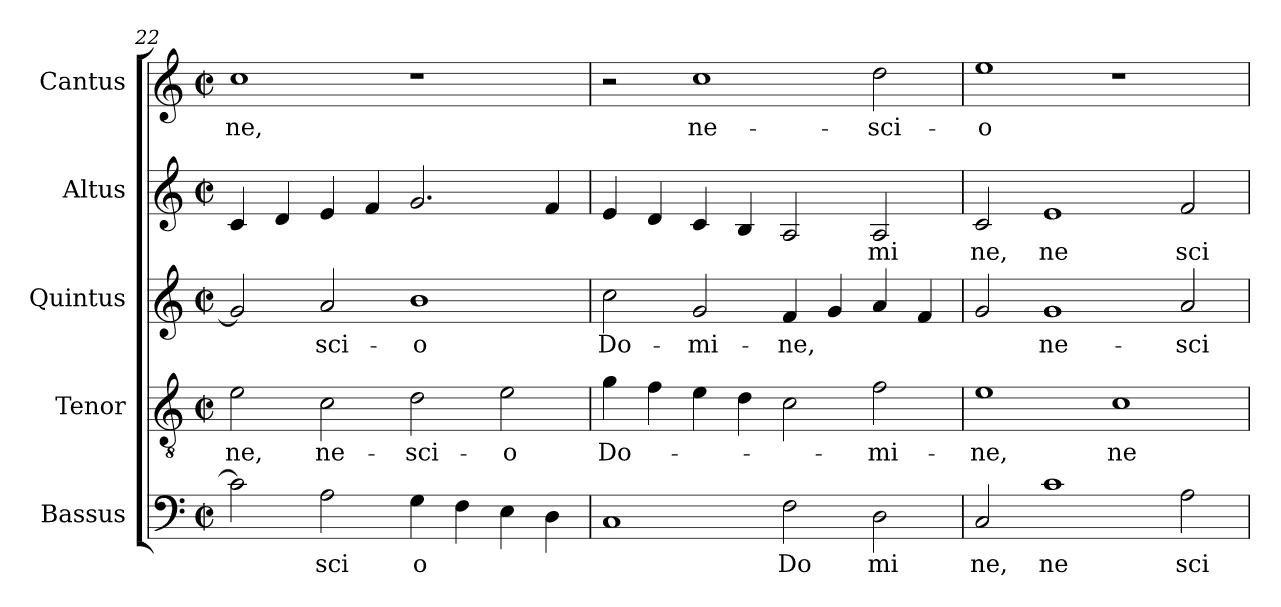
**kern	**text	**kern	**text	**kern	**text	**kern	**text	**kern	**text
*part5	*part5	*part4	*part4	*part3	*part3	*part2	*part2	*part1	*part1
*staff5	*staff5	*staff4	*staff4	*staff3	*staff3	*staff2	*staff2	*staff1	*staff1
*I"Bassus	*	*I"Tenor	*	*I"Quintus	*	*I"Altus	*	*I"Cantus	*
*clefF4	*	*clefGv2	*	*clefG2	*	*clefG2	*	*clefG2	*
*M2/2	*	*M2/2	*	*M2/2	*	*M2/2	*	*M2/2	*
*met(c|)	*	*met(c|)	*	*met(c|)	*	*met(c|)	*	*met(c|)	*
=22	=22	=22	=22	=22	=22	=22	=22	=22	=22
!	!	!	!LO:LY:b:cj	!	!	!	!	!	!LO:LY:b:cj
2c\]	.	2e\	-ne,	2g/]	.	4c/	.	1cc	-ne,
.	.	.	.	.	.	4d/	.	.	.
!	!LO:LY:b:cj	!	!LO:LY:b:cj	!	!LO:LY:b:cj	!	!	!	!
2A\	sci	2c\	ne-	2a/	-sci-	4e/	.	.	.
.	.	.	.	.	.	4f/	.	.	.
!	!LO:LY:b:cj	!	!LO:LY:b:cj	!	!LO:LY:b:cj	!	!	!	!
4G\	o	2d\	-sci-	1b	-o	2.g/	.	1r	.
4F\	.	.	.	.	.	.	.	.	.
!	!	!	!LO:LY:b:cj	!	!	!	!	!	!
4E\	.	2e\	-o	.	.	.	.	.	.
4D\	.	.	.	.	.	4f/	.	.	.
=23	=23	=23	=23	=23	=23	=23	=23	=23	=23
!	!	!	!LO:LY:b	!	!LO:LY:b:cj	!	!	!	!
1C	.	4g\	Do-	2cc\	Do-	4e/	.	2r	.
.	.	4f\	.	.	.	4d/	.	.	.
!	!	!	!	!	!LO:LY:b:cj	!	!	!	!LO:LY:b:cj
.	.	4e\	.	2g/	-mi-	4c/	.	1cc	ne-
.	.	4d\	.	.	.	4B/	.	.	.
!	!LO:LY:b:cj	!	!	!	!LO:LY:b	!	!	!	!
2F\	Do	2c\	.	4f/	-ne,	2A/	.	.	.
.	.	.	.	4g/	.	.	.	.	.
!	!LO:LY:b:cj	!	!LO:LY:b:cj	!	!	!	!LO:LY:b:cj	!	!LO:LY:b:cj
2D\	mi	2f\	-mi-	4a/	.	2A/	mi	2dd\	-sci-
.	.	.	.	4f/	.	.	.	.	.
=24	=24	=24	=24	=24	=24	=24	=24	=24	=24
!	!LO:LY:b:cj	!	!LO:LY:b:cj	!	!	!	!LO:LY:b:cj	!	!LO:LY:b:cj
2C/	ne,	1e	-ne,	2g/	.	2c/	ne,	1ee	-o
!	!LO:LY:b:cj	!	!	!	!LO:LY:b:cj	!	!LO:LY:b:cj	!	!
1c	ne	.	.	1g	ne-	1e	ne	.	.
!	!	!	!LO:LY:b:cj	!	!	!	!	!	!
.	.	1c	ne-	.	.	.	.	1r	.
!	!LO:LY:b:cj	!	!	!	!LO:LY:b:cj	!	!LO:LY:b:cj	!	!
2A\	sci	.	.	2a/	-sci-	2f/	sci	.	.
=	=	=	=	=	=	=	=	=	=
*-	*-	*-	*-	*-	*-	*-	*-	*-	*-
